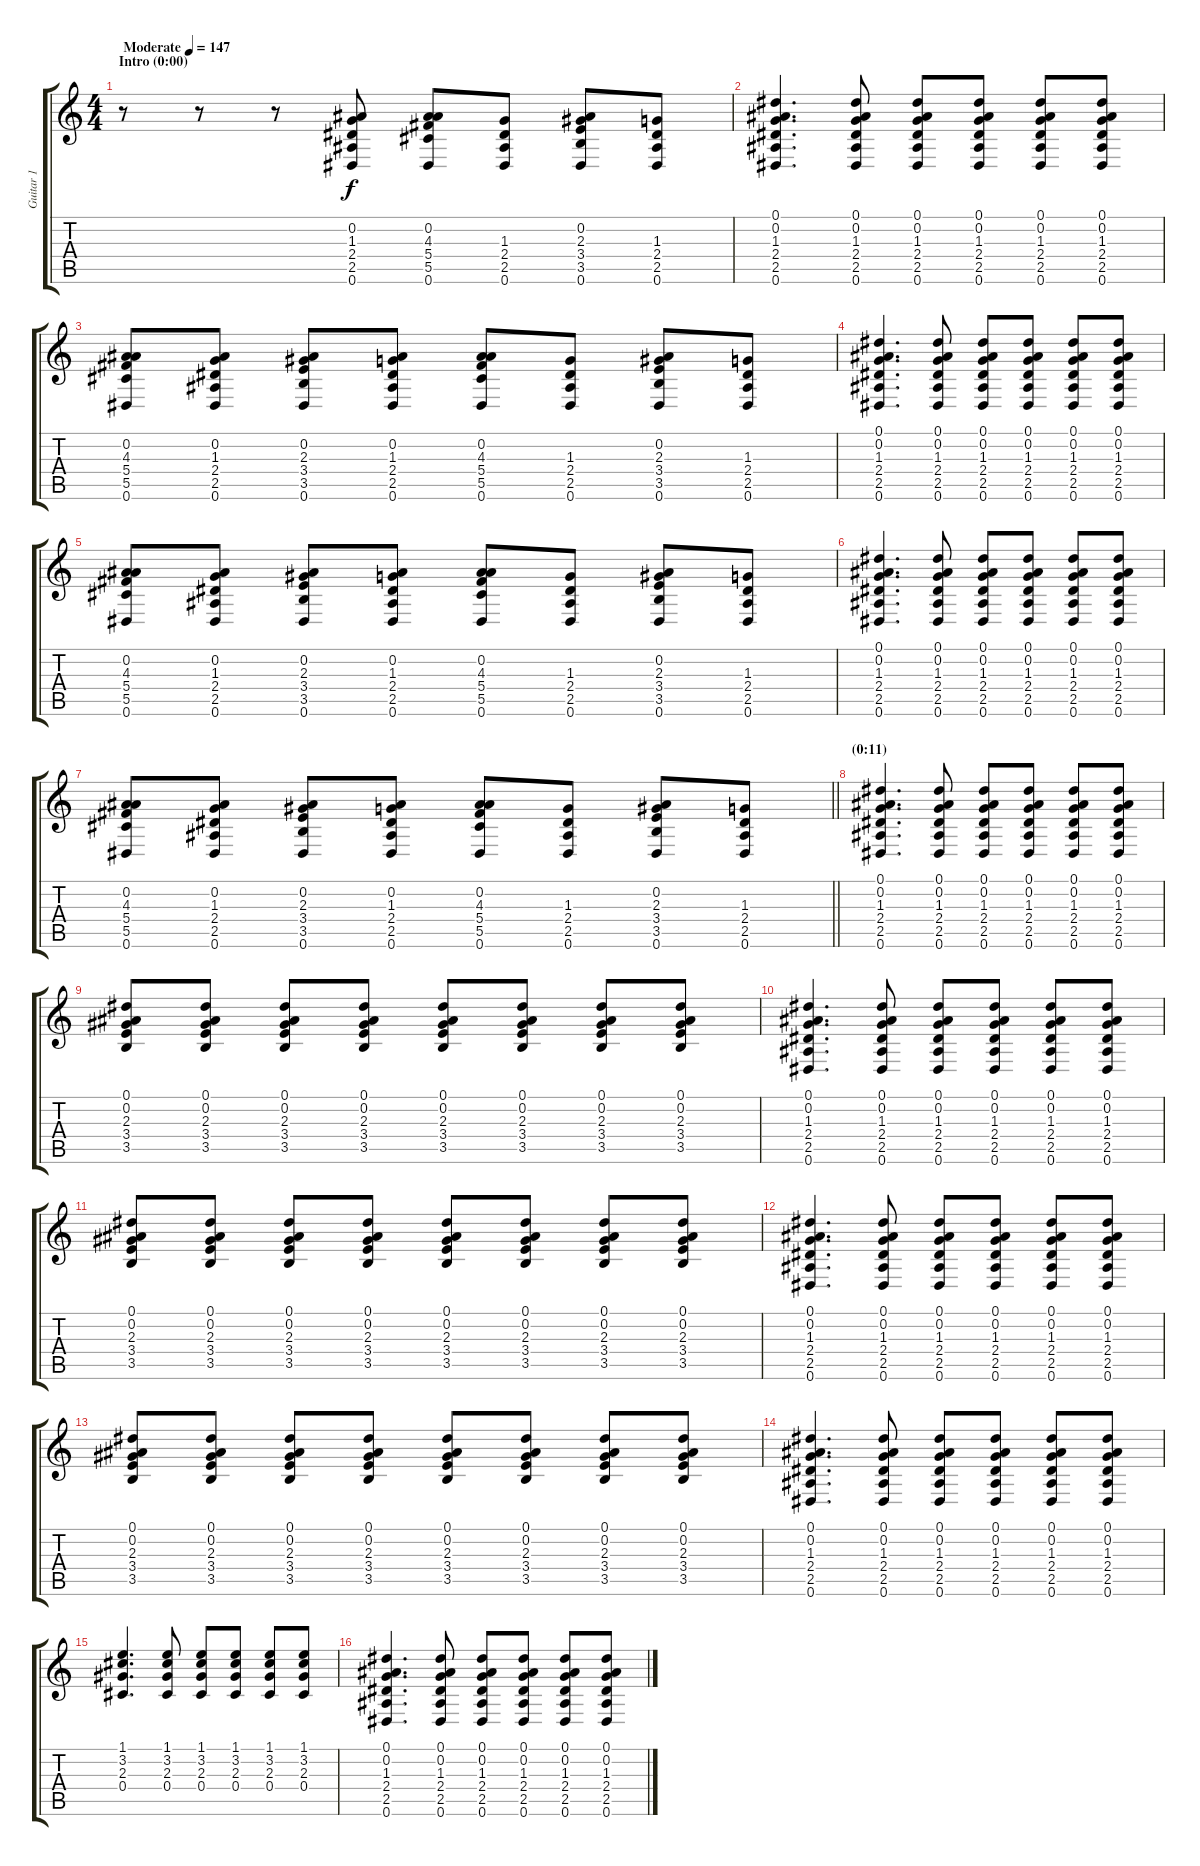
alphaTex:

\track ("Guitar 1 " "Guitar 1 ") {instrument acousticguitarsteel}
\staff {score tabs}
\tuning (Eb4 Bb3 Gb3 Db3 Ab2 Eb2) {hide}
\ts (4 4)
\section ("" "Intro (0:00)")
\tempo (147 "Moderate")
\clef g2
\ks c
r.8{dy f instrument acousticguitarsteel} r.8 r.8 (0.2 1.3 2.4 2.5 0.6).8 (0.2 4.3 5.4 5.5 0.6).8 (1.3 2.4 2.5 0.6).8 (0.2 2.3 3.4 3.5 0.6).8 (1.3 2.4 2.5 0.6).8 |
(0.1 0.2 1.3 2.4 2.5 0.6).4{d} (0.1 0.2 1.3 2.4 2.5 0.6).8 (0.1 0.2 1.3 2.4 2.5 0.6).8 (0.1 0.2 1.3 2.4 2.5 0.6).8 (0.1 0.2 1.3 2.4 2.5 0.6).8 (0.1 0.2 1.3 2.4 2.5 0.6).8 |
(0.2 4.3 5.4 5.5 0.6).8 (0.2 1.3 2.4 2.5 0.6).8 (0.2 2.3 3.4 3.5 0.6).8 (0.2 1.3 2.4 2.5 0.6).8 (0.2 4.3 5.4 5.5 0.6).8 (1.3 2.4 2.5 0.6).8 (0.2 2.3 3.4 3.5 0.6).8 (1.3 2.4 2.5 0.6).8 |
(0.1 0.2 1.3 2.4 2.5 0.6).4{d} (0.1 0.2 1.3 2.4 2.5 0.6).8 (0.1 0.2 1.3 2.4 2.5 0.6).8 (0.1 0.2 1.3 2.4 2.5 0.6).8 (0.1 0.2 1.3 2.4 2.5 0.6).8 (0.1 0.2 1.3 2.4 2.5 0.6).8 |
(0.2 4.3 5.4 5.5 0.6).8 (0.2 1.3 2.4 2.5 0.6).8 (0.2 2.3 3.4 3.5 0.6).8 (0.2 1.3 2.4 2.5 0.6).8 (0.2 4.3 5.4 5.5 0.6).8 (1.3 2.4 2.5 0.6).8 (0.2 2.3 3.4 3.5 0.6).8 (1.3 2.4 2.5 0.6).8 |
(0.1 0.2 1.3 2.4 2.5 0.6).4{d} (0.1 0.2 1.3 2.4 2.5 0.6).8 (0.1 0.2 1.3 2.4 2.5 0.6).8 (0.1 0.2 1.3 2.4 2.5 0.6).8 (0.1 0.2 1.3 2.4 2.5 0.6).8 (0.1 0.2 1.3 2.4 2.5 0.6).8 |
\barLineRight lightlight
(0.2 4.3 5.4 5.5 0.6).8 (0.2 1.3 2.4 2.5 0.6).8 (0.2 2.3 3.4 3.5 0.6).8 (0.2 1.3 2.4 2.5 0.6).8 (0.2 4.3 5.4 5.5 0.6).8 (1.3 2.4 2.5 0.6).8 (0.2 2.3 3.4 3.5 0.6).8 (1.3 2.4 2.5 0.6).8 |
\section ("" "(0:11)")
(0.1 0.2 1.3 2.4 2.5 0.6).4{d} (0.1 0.2 1.3 2.4 2.5 0.6).8 (0.1 0.2 1.3 2.4 2.5 0.6).8 (0.1 0.2 1.3 2.4 2.5 0.6).8 (0.1 0.2 1.3 2.4 2.5 0.6).8 (0.1 0.2 1.3 2.4 2.5 0.6).8 |
(0.1 0.2 2.3 3.4 3.5).8 (0.1 0.2 2.3 3.4 3.5).8 (0.1 0.2 2.3 3.4 3.5).8 (0.1 0.2 2.3 3.4 3.5).8 (0.1 0.2 2.3 3.4 3.5).8 (0.1 0.2 2.3 3.4 3.5).8 (0.1 0.2 2.3 3.4 3.5).8 (0.1 0.2 2.3 3.4 3.5).8 |
(0.1 0.2 1.3 2.4 2.5 0.6).4{d} (0.1 0.2 1.3 2.4 2.5 0.6).8 (0.1 0.2 1.3 2.4 2.5 0.6).8 (0.1 0.2 1.3 2.4 2.5 0.6).8 (0.1 0.2 1.3 2.4 2.5 0.6).8 (0.1 0.2 1.3 2.4 2.5 0.6).8 |
(0.1 0.2 2.3 3.4 3.5).8 (0.1 0.2 2.3 3.4 3.5).8 (0.1 0.2 2.3 3.4 3.5).8 (0.1 0.2 2.3 3.4 3.5).8 (0.1 0.2 2.3 3.4 3.5).8 (0.1 0.2 2.3 3.4 3.5).8 (0.1 0.2 2.3 3.4 3.5).8 (0.1 0.2 2.3 3.4 3.5).8 |
(0.1 0.2 1.3 2.4 2.5 0.6).4{d} (0.1 0.2 1.3 2.4 2.5 0.6).8 (0.1 0.2 1.3 2.4 2.5 0.6).8 (0.1 0.2 1.3 2.4 2.5 0.6).8 (0.1 0.2 1.3 2.4 2.5 0.6).8 (0.1 0.2 1.3 2.4 2.5 0.6).8 |
(0.1 0.2 2.3 3.4 3.5).8 (0.1 0.2 2.3 3.4 3.5).8 (0.1 0.2 2.3 3.4 3.5).8 (0.1 0.2 2.3 3.4 3.5).8 (0.1 0.2 2.3 3.4 3.5).8 (0.1 0.2 2.3 3.4 3.5).8 (0.1 0.2 2.3 3.4 3.5).8 (0.1 0.2 2.3 3.4 3.5).8 |
(0.1 0.2 1.3 2.4 2.5 0.6).4{d} (0.1 0.2 1.3 2.4 2.5 0.6).8 (0.1 0.2 1.3 2.4 2.5 0.6).8 (0.1 0.2 1.3 2.4 2.5 0.6).8 (0.1 0.2 1.3 2.4 2.5 0.6).8 (0.1 0.2 1.3 2.4 2.5 0.6).8 |
(1.1 3.2 2.3 0.4).4{d} (1.1 3.2 2.3 0.4).8 (1.1 3.2 2.3 0.4).8 (1.1 3.2 2.3 0.4).8 (1.1 3.2 2.3 0.4).8 (1.1 3.2 2.3 0.4).8 |
(0.1 0.2 1.3 2.4 2.5 0.6).4{d} (0.1 0.2 1.3 2.4 2.5 0.6).8 (0.1 0.2 1.3 2.4 2.5 0.6).8 (0.1 0.2 1.3 2.4 2.5 0.6).8 (0.1 0.2 1.3 2.4 2.5 0.6).8 (0.1 0.2 1.3 2.4 2.5 0.6).8
